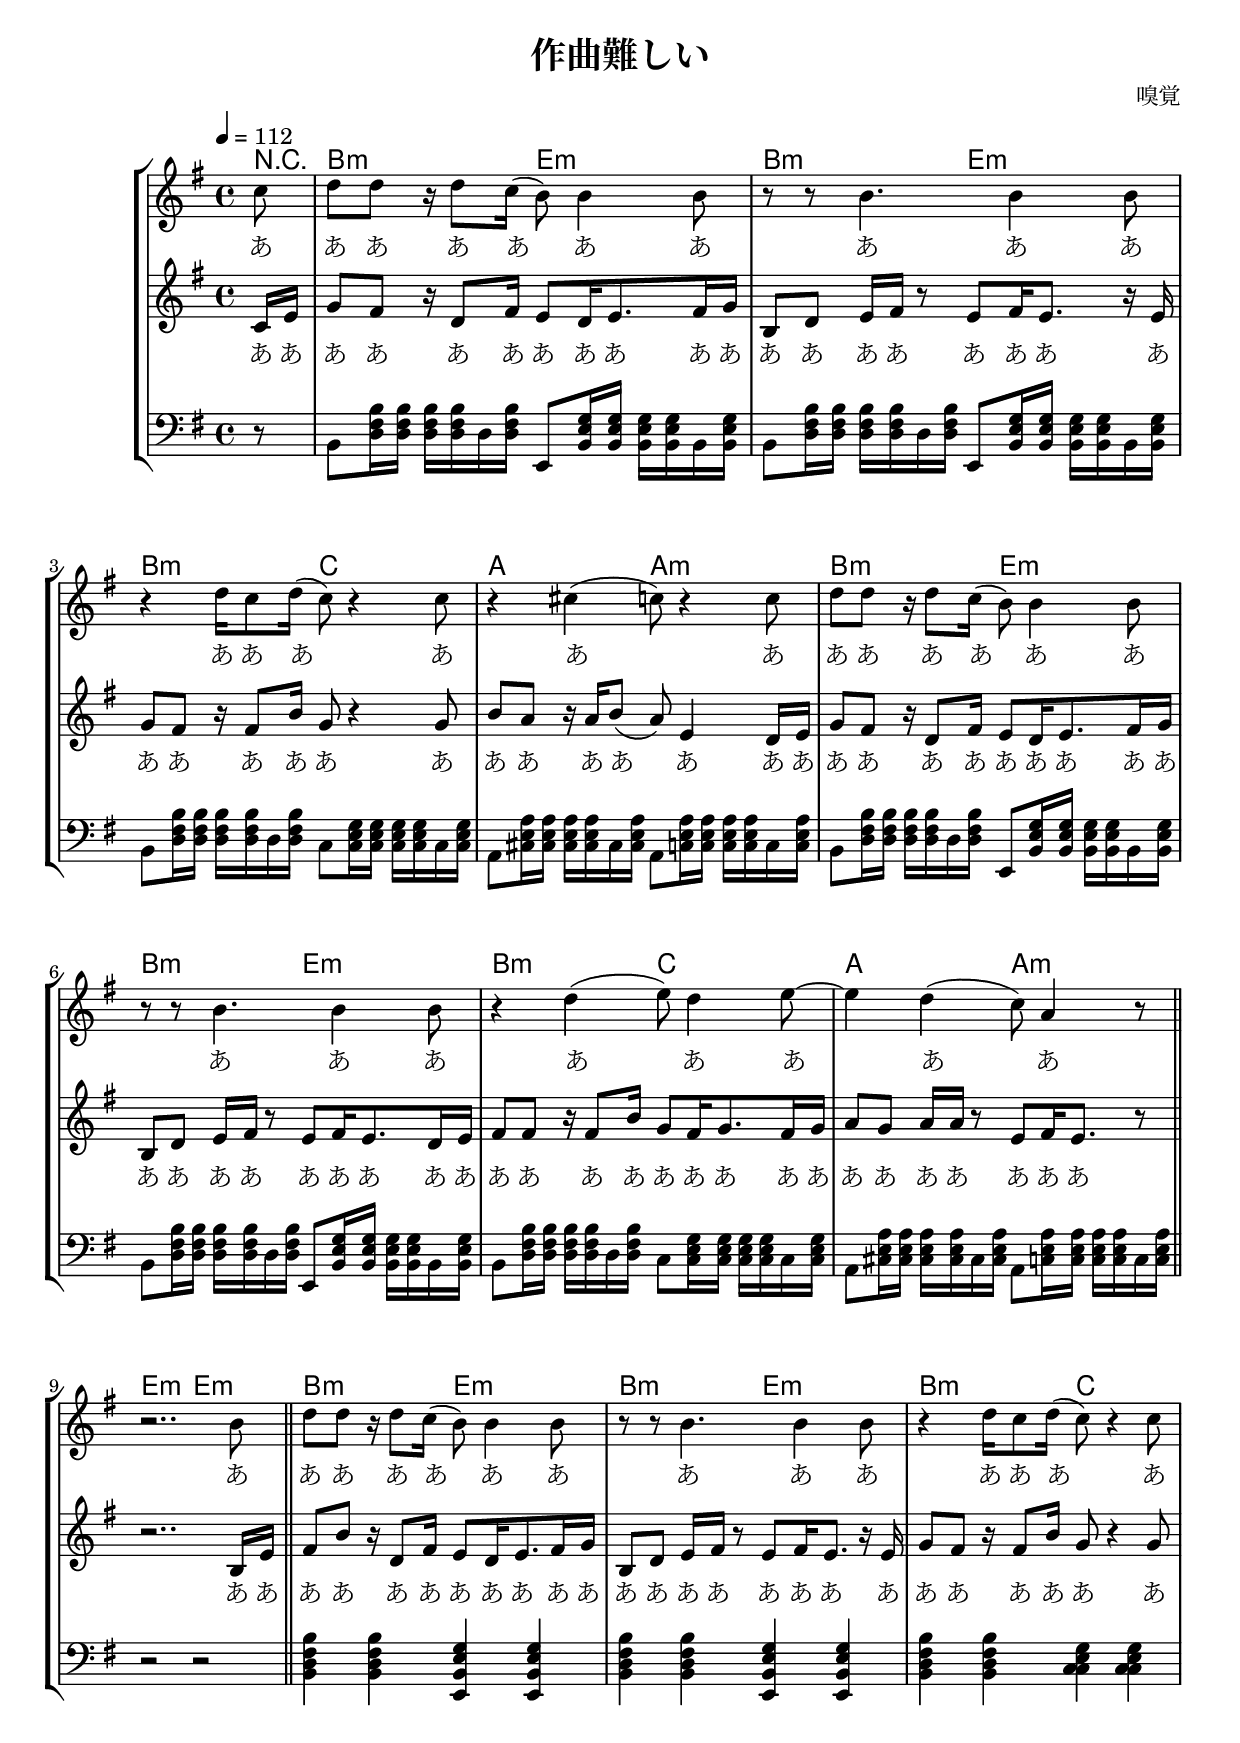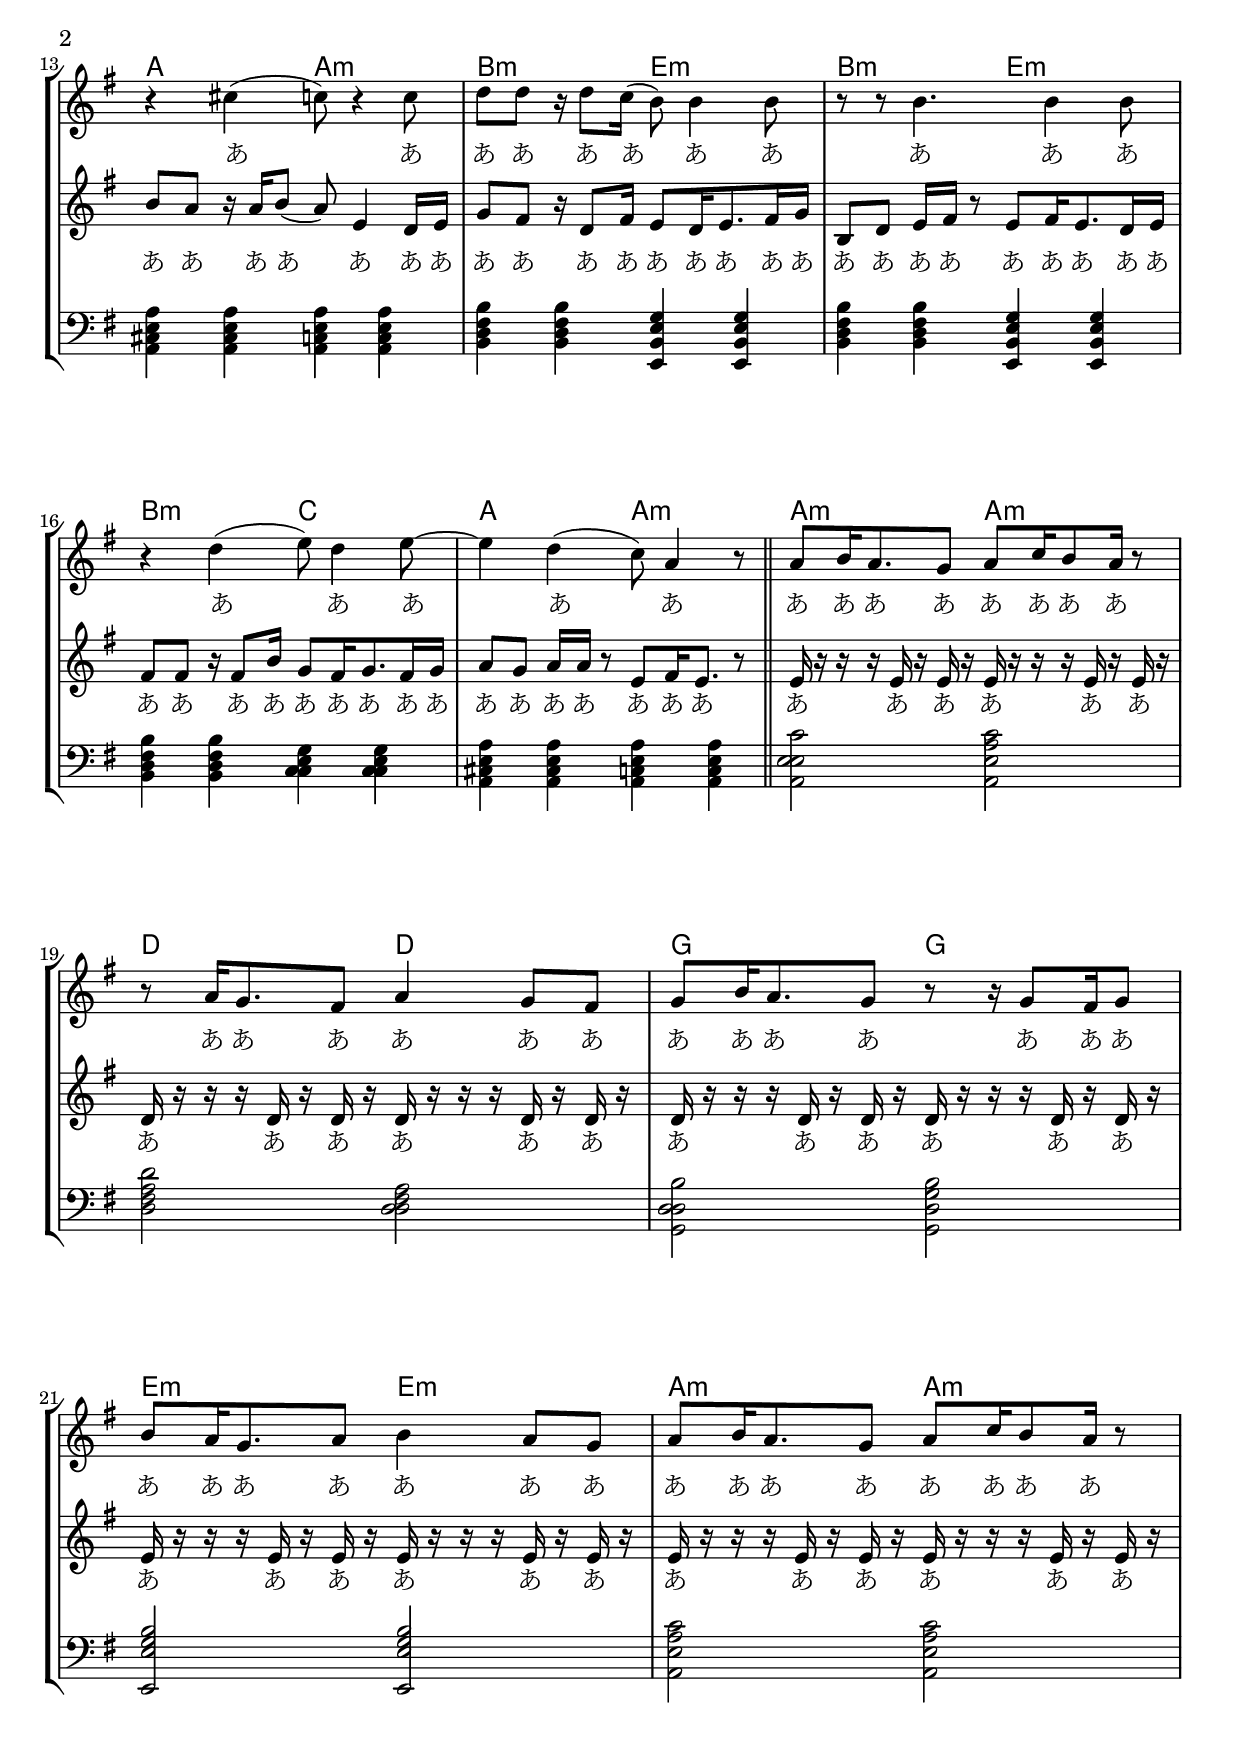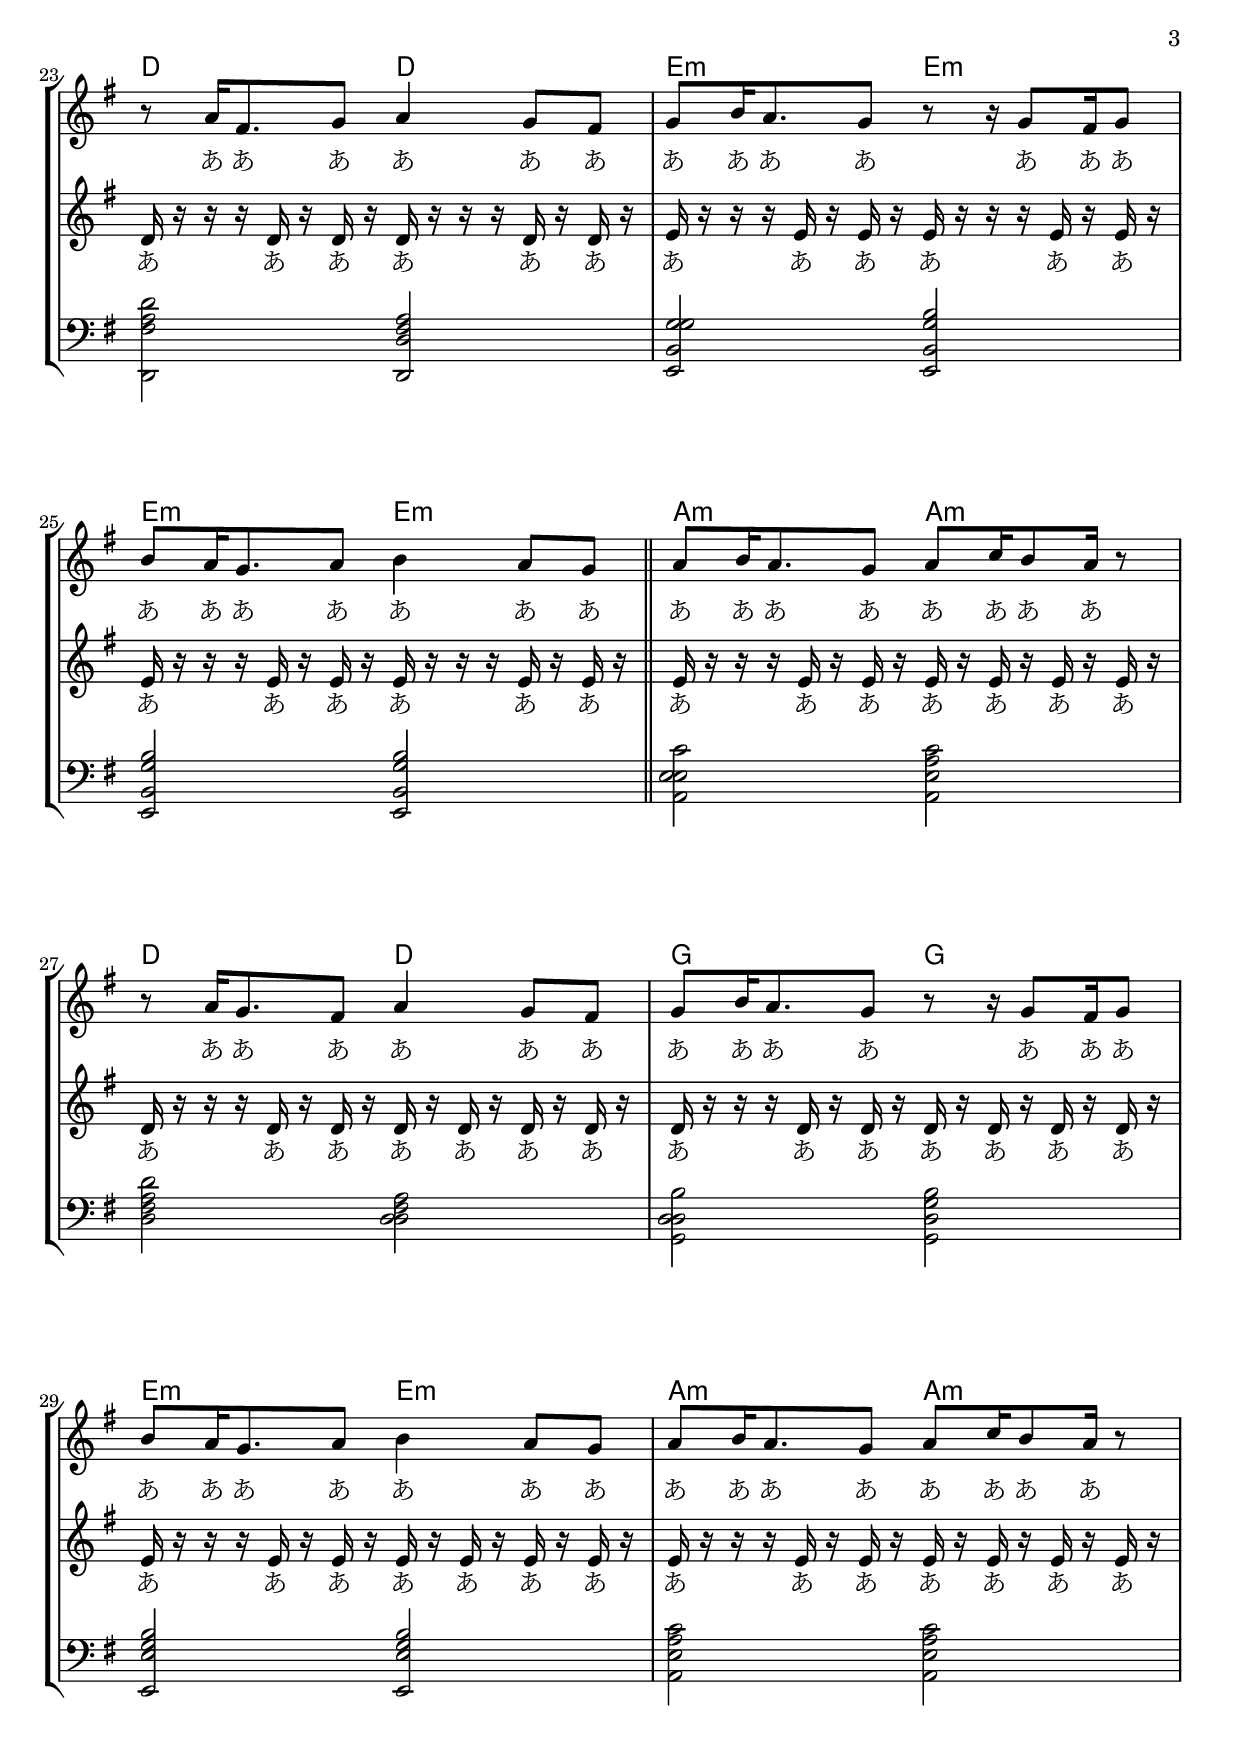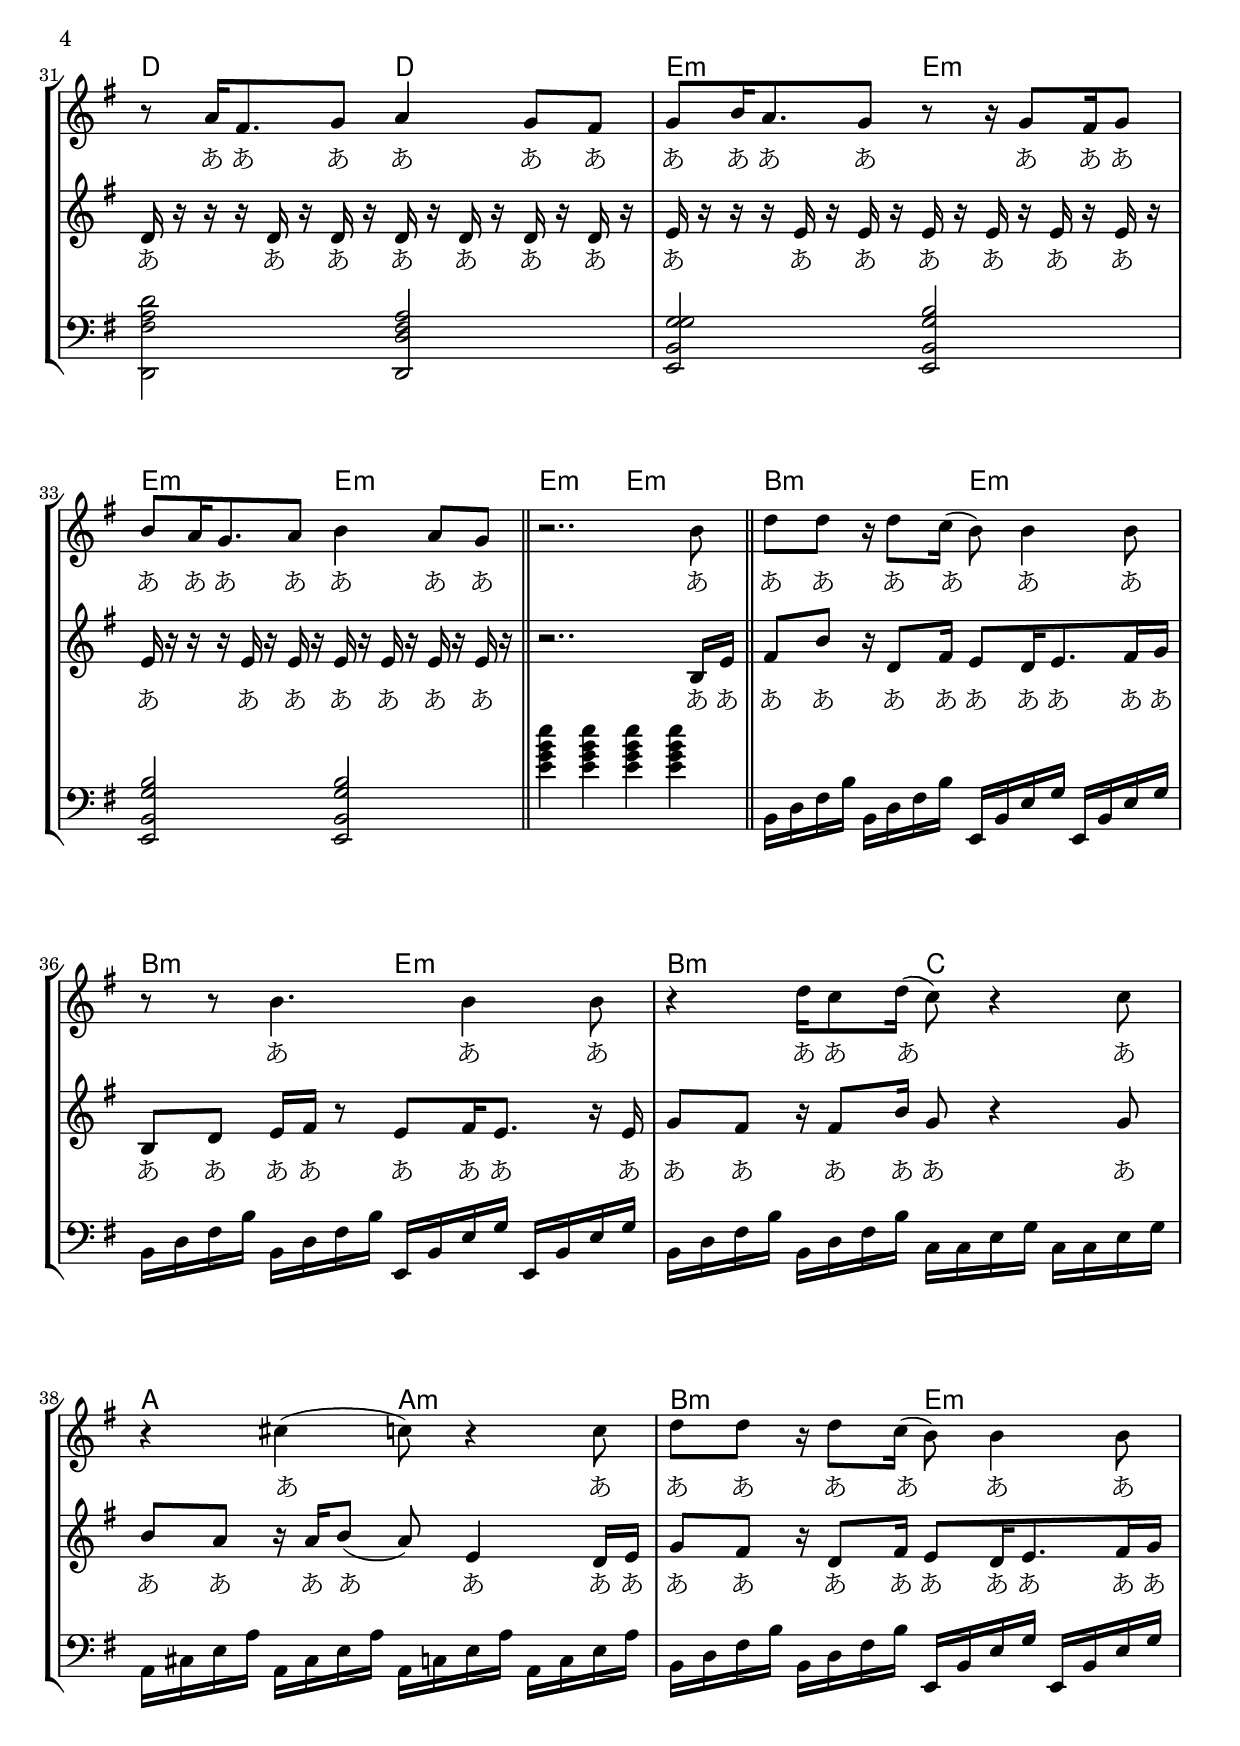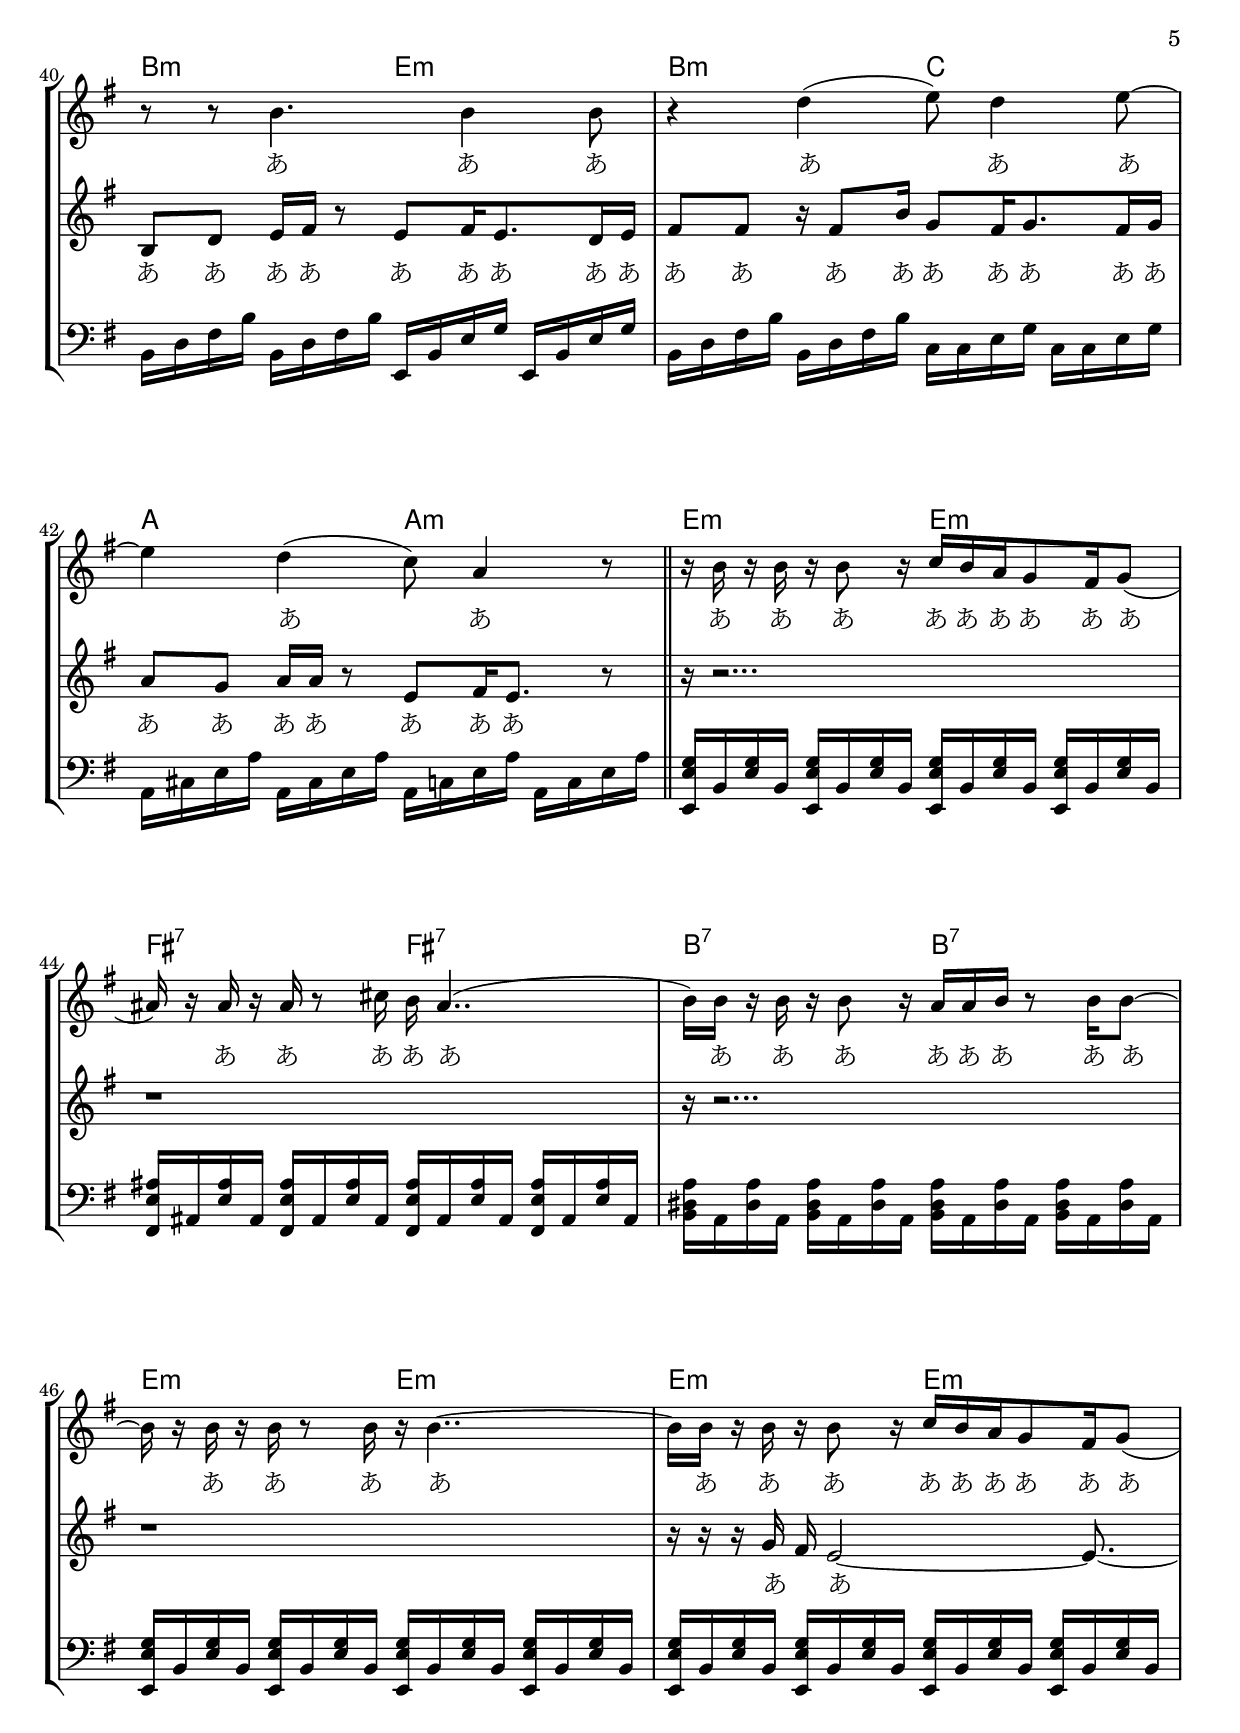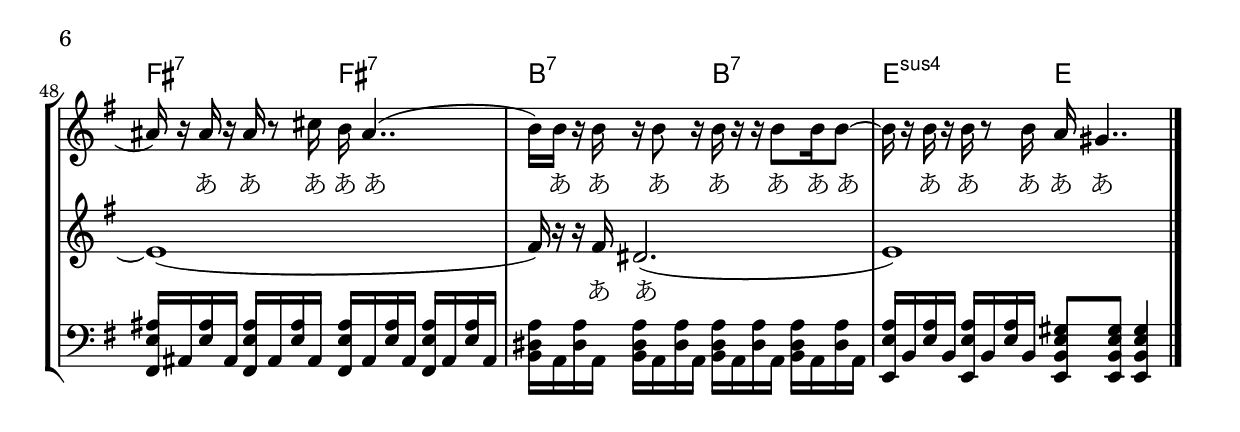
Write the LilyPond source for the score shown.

\version "2.12.1"

\header {
	title = \markup {作曲難しい}
	composer = \markup \center-column {嗅覚}
}

harmony = \chordmode {
		r8b2:m e:m b:m e:m b:m c a a:m b:m e:m b:m e:m b:m c a a:m 

	e:m e:m 

	b:m e:m b:m e:m b:m c a a:m b:m e:m b:m e:m b:m c a a:m 

	a:m a:m d d g g e:m e:m a:m a:m d d e:m e:m e:m e:m 

	a:m a:m d d g g e:m e:m a:m a:m d d e:m e:m e:m e:m 

	e:m e:m 

	b:m e:m b:m e:m b:m c a a:m b:m e:m b:m e:m b:m c a a:m 

	e:m e:m fis:7 fis:7 b:7 b:7 e:m e:m e:m e:m fis:7 fis:7 b:7 b:7 e:sus4 e 
}

melody = {
	\set Staff.midiInstrument = #"Acoustic Guitar (nylon)"
	\partial 8*1
		\key g \major
	\tempo 4 = 112
c''8 
	d''8  d''8  r16  d''8  c''16  (b'8)  b'4  b'8 
	r8  r8  b'4.  b'4  b'8 
	r4  d''16  c''8  d''16  (c''8)  r4  c''8 
	r4  cis''4  (c''8)  r4  c''8 
	d''8  d''8  r16  d''8  c''16  (b'8)  b'4  b'8 
	r8  r8  b'4.  b'4  b'8 
	r4  d''4  (e''8)  d''4  e''8~ 
	e''4  d''4  (c''8)  a'4  	r8 	r2.. 
	\set Staff.midiInstrument = #"Acoustic Guitar (nylon)"
	b'8 
	d''8  d''8  r16  d''8  c''16  (b'8)  b'4  b'8 
	r8  r8  b'4.  b'4  b'8 
	r4  d''16  c''8  d''16  (c''8)  r4  c''8 
	r4  cis''4  (c''8)  r4  c''8 
	d''8  d''8  r16  d''8  c''16  (b'8)  b'4  b'8 
	r8  r8  b'4.  b'4  b'8 
	r4  d''4  (e''8)  d''4  e''8~ 
	e''4  d''4  (c''8)  a'4  	r8 	\set Staff.midiInstrument = #"Electric Grand"
	a'8  b'16  a'8.  g'8  a'8  c''16  b'8  a'16  r8 
	r8  a'16  g'8.  fis'8  a'4  g'8  fis'8 
	g'8  b'16  a'8.  g'8  r8  r16  g'8  fis'16  g'8 
	b'8  a'16  g'8.  a'8  b'4  a'8  g'8 
	a'8  b'16  a'8.  g'8  a'8  c''16  b'8  a'16  r8 
	r8  a'16  fis'8.  g'8  a'4  g'8  fis'8 
	g'8  b'16  a'8.  g'8  r8  r16  g'8  fis'16  g'8 
	b'8  a'16  g'8.  a'8  b'4  a'8  g'8
	\set Staff.midiInstrument = #"Electric Grand"
	a'8  b'16  a'8.  g'8  a'8  c''16  b'8  a'16  r8 
	r8  a'16  g'8.  fis'8  a'4  g'8  fis'8 
	g'8  b'16  a'8.  g'8  r8  r16  g'8  fis'16  g'8 
	b'8  a'16  g'8.  a'8  b'4  a'8  g'8 
	a'8  b'16  a'8.  g'8  a'8  c''16  b'8  a'16  r8 
	r8  a'16  fis'8.  g'8  a'4  g'8  fis'8 
	g'8  b'16  a'8.  g'8  r8  r16  g'8  fis'16  g'8 
	b'8  a'16  g'8.  a'8  b'4  a'8  g'8
	r2.. 
	\set Staff.midiInstrument = #"Acoustic Guitar (nylon)"
	b'8 
	d''8  d''8  r16  d''8  c''16  (b'8)  b'4  b'8 
	r8  r8  b'4.  b'4  b'8 
	r4  d''16  c''8  d''16  (c''8)  r4  c''8 
	r4  cis''4  (c''8)  r4  c''8 
	d''8  d''8  r16  d''8  c''16  (b'8)  b'4  b'8 
	r8  r8  b'4.  b'4  b'8 
	r4  d''4  (e''8)  d''4  e''8~ 
	e''4  d''4  (c''8)  a'4  	r8 	\set Staff.midiInstrument = #"Acoustic Guitar (nylon)"
	r16 b'16  r16  b'16  r16  b'8  r16  c''16  b'16  a'16  g'8  fis'16  g'8 
	(ais'16)  r16  ais'16  r16  ais'16  r8  cis''16  b'16  ais'4.. 
	(b'16)  b'16  r16  b'16  r16  b'8  r16  a'16  a'16  b'16  r8  b'16  b'8~ 
	b'16  r16  b'16  r16  b'16  r8  b'16  r16  b'4..~ 
	b'16  b'16  r16  b'16  r16  b'8  r16  c''16  b'16  a'16  g'8  fis'16  g'8 
	(ais'16)  r16  ais'16  r16  ais'16  r8  cis''16  b'16  ais'4.. 
	(b'16)  b'16  r16  b'16  r16  b'8  r16  b'16  r16  r16  b'8  b'16  b'8~ 
	b'16  r16  b'16  r16  b'16  r8  b'16  a'16  gis'4..
	\bar "|."
}

words = \lyricmode {
	あ  あ  あ  あ  あ  あ  あ  あ  あ  あ  あ  あ  あ  あ  あ  あ  あ  あ  あ  あ  あ  あ  あ  あ  あ  あ  あ  あ  あ  あ  
	
	あ  あ  あ  あ  あ  あ  あ  あ  あ  あ  あ  あ  あ  あ  あ  あ  あ  あ  あ  あ  あ  あ  あ  あ  あ  あ  あ  あ  あ  あ  
	あ  あ  あ  あ  あ  あ  あ  あ  あ  あ  あ  あ  あ  あ  あ  あ  あ  あ  あ  あ  あ  あ  あ  あ  あ  あ  あ  あ  あ  あ  あ  あ  あ  あ  あ  あ  あ  あ  あ  あ  あ  あ  あ  あ  あ  あ  あ  あ  あ  あ  あ  あ  あ  あ  あ  あ  
	あ  あ  あ  あ  あ  あ  あ  あ  あ  あ  あ  あ  あ  あ  あ  あ  あ  あ  あ  あ  あ  あ  あ  あ  あ  あ  あ  あ  あ  あ  あ  あ  あ  あ  あ  あ  あ  あ  あ  あ  あ  あ  あ  あ  あ  あ  あ  あ  あ  あ  あ  あ  あ  あ  あ  あ  
	
	あ  あ  あ  あ  あ  あ  あ  あ  あ  あ  あ  あ  あ  あ  あ  あ  あ  あ  あ  あ  あ  あ  あ  あ  あ  あ  あ  あ  あ  あ  
	あ  あ  あ  あ  あ  あ  あ  あ  あ  あ  あ  あ  あ  あ  あ  あ  あ  あ  あ  あ  あ  あ  あ  あ  あ  あ  あ  あ  あ  あ  あ  あ  あ  あ  あ  あ  あ  あ  あ  あ  あ  あ  あ  あ  あ  あ  あ  あ  あ  あ  あ  あ  
}

secondmelody = {
	\set Staff.midiInstrument = #"Acoustic Guitar (nylon)"
	\partial 8*1
		\key g \major
	\tempo 4 = 112
c'16  e'16 
	g'8  fis'8  r16  d'8  fis'16  e'8  d'16  e'8.  fis'16  g'16 
	b8  d'8  e'16  fis'16  r8  e'8  fis'16  e'8.  r16  e'16 
	g'8  fis'8  r16  fis'8  b'16  g'8  r4  g'8 
	b'8  a'8  r16  a'16  b'8  (a'8)  e'4  d'16  e'16 
	g'8  fis'8  r16  d'8  fis'16  e'8  d'16  e'8.  fis'16  g'16 
	b8  d'8  e'16  fis'16  r8  e'8  fis'16  e'8.  d'16  e'16 
	fis'8  fis'8  r16  fis'8  b'16  g'8  fis'16  g'8.  fis'16  g'16 
	a'8  g'8  a'16  a'16  r8  e'8  fis'16  e'8.  	r8 	r2.. 
	\set Staff.midiInstrument = #"Acoustic Guitar (nylon)"
	b16  e'16 
	fis'8  b'8  r16  d'8  fis'16  e'8  d'16  e'8.  fis'16  g'16 
	b8  d'8  e'16  fis'16  r8  e'8  fis'16  e'8.  r16  e'16 
	g'8  fis'8  r16  fis'8  b'16  g'8  r4  g'8 
	b'8  a'8  r16  a'16  b'8  (a'8)  e'4  d'16  e'16 
	g'8  fis'8  r16  d'8  fis'16  e'8  d'16  e'8.  fis'16  g'16 
	b8  d'8  e'16  fis'16  r8  e'8  fis'16  e'8.  d'16  e'16 
	fis'8  fis'8  r16  fis'8  b'16  g'8  fis'16  g'8.  fis'16  g'16 
	a'8  g'8  a'16  a'16  r8  e'8  fis'16  e'8.  	r8 	\set Staff.midiInstrument = #"Vibraphone"
	e'16  r16  r16  r16  e'16  r16  e'16  r16  e'16  r16  r16  r16  e'16  r16  e'16  r16 
	d'16  r16  r16  r16  d'16  r16  d'16  r16  d'16  r16  r16  r16  d'16  r16  d'16  r16 
	d'16  r16  r16  r16  d'16  r16  d'16  r16  d'16  r16  r16  r16  d'16  r16  d'16  r16 
	e'16  r16  r16  r16  e'16  r16  e'16  r16  e'16  r16  r16  r16  e'16  r16  e'16  r16 
	e'16  r16  r16  r16  e'16  r16  e'16  r16  e'16  r16  r16  r16  e'16  r16  e'16  r16 
	d'16  r16  r16  r16  d'16  r16  d'16  r16  d'16  r16  r16  r16  d'16  r16  d'16  r16 
	e'16  r16  r16  r16  e'16  r16  e'16  r16  e'16  r16  r16  r16  e'16  r16  e'16  r16 
	e'16  r16  r16  r16  e'16  r16  e'16  r16  e'16  r16  r16  r16  e'16  r16  e'16  r16
	\set Staff.midiInstrument = #"Vibraphone"
	e'16  r16  r16  r16  e'16  r16  e'16  r16  e'16  r16  e'16  r16  e'16  r16  e'16  r16 
	d'16  r16  r16  r16  d'16  r16  d'16  r16  d'16  r16  d'16  r16  d'16  r16  d'16  r16 
	d'16  r16  r16  r16  d'16  r16  d'16  r16  d'16  r16  d'16  r16  d'16  r16  d'16  r16 
	e'16  r16  r16  r16  e'16  r16  e'16  r16  e'16  r16  e'16  r16  e'16  r16  e'16  r16 
	e'16  r16  r16  r16  e'16  r16  e'16  r16  e'16  r16  e'16  r16  e'16  r16  e'16  r16 
	d'16  r16  r16  r16  d'16  r16  d'16  r16  d'16  r16  d'16  r16  d'16  r16  d'16  r16 
	e'16  r16  r16  r16  e'16  r16  e'16  r16  e'16  r16  e'16  r16  e'16  r16  e'16  r16 
	e'16  r16  r16  r16  e'16  r16  e'16  r16  e'16  r16  e'16  r16  e'16  r16  e'16  r16
	r2.. 
	\set Staff.midiInstrument = #"Acoustic Guitar (nylon)"
	b16  e'16 
	fis'8  b'8  r16  d'8  fis'16  e'8  d'16  e'8.  fis'16  g'16 
	b8  d'8  e'16  fis'16  r8  e'8  fis'16  e'8.  r16  e'16 
	g'8  fis'8  r16  fis'8  b'16  g'8  r4  g'8 
	b'8  a'8  r16  a'16  b'8  (a'8)  e'4  d'16  e'16 
	g'8  fis'8  r16  d'8  fis'16  e'8  d'16  e'8.  fis'16  g'16 
	b8  d'8  e'16  fis'16  r8  e'8  fis'16  e'8.  d'16  e'16 
	fis'8  fis'8  r16  fis'8  b'16  g'8  fis'16  g'8.  fis'16  g'16 
	a'8  g'8  a'16  a'16  r8  e'8  fis'16  e'8.  	r8 	\set Staff.midiInstrument = #"Tremolo Strings"
	r16 r2...~ 
	r1 
	 r16  r2... 
	r1~ 
	r16  r16  r16  g'16  fis'16  e'2~e'8.~ 
	e'1 
	 (fis'16)  r16  r16  fis'16  dis'2. 
	(e'1)
	\bar "|."
}

secondwords = \lyricmode {
	あ  あ  あ  あ  あ  あ  あ  あ  あ  あ  あ  あ  あ  あ  あ  あ  あ  あ  あ  あ  あ  あ  あ  あ  あ  あ  あ  あ  あ  あ  あ  あ  あ  あ  あ  あ  あ  あ  あ  あ  あ  あ  あ  あ  あ  あ  あ  あ  あ  あ  あ  あ  あ  あ  あ  あ  あ  あ  あ  あ  あ  あ  あ  あ  あ  あ  
	
	あ  あ  あ  あ  あ  あ  あ  あ  あ  あ  あ  あ  あ  あ  あ  あ  あ  あ  あ  あ  あ  あ  あ  あ  あ  あ  あ  あ  あ  あ  あ  あ  あ  あ  あ  あ  あ  あ  あ  あ  あ  あ  あ  あ  あ  あ  あ  あ  あ  あ  あ  あ  あ  あ  あ  あ  あ  あ  あ  あ  あ  あ  あ  あ  あ  あ  
	あ  あ  あ  あ  あ  あ  あ  あ  あ  あ  あ  あ  あ  あ  あ  あ  あ  あ  あ  あ  あ  あ  あ  あ  あ  あ  あ  あ  あ  あ  あ  あ  あ  あ  あ  あ  あ  あ  あ  あ  あ  あ  あ  あ  あ  あ  あ  あ  
	あ  あ  あ  あ  あ  あ  あ  あ  あ  あ  あ  あ  あ  あ  あ  あ  あ  あ  あ  あ  あ  あ  あ  あ  あ  あ  あ  あ  あ  あ  あ  あ  あ  あ  あ  あ  あ  あ  あ  あ  あ  あ  あ  あ  あ  あ  あ  あ  あ  あ  あ  あ  あ  あ  あ  あ  
	
	あ  あ  あ  あ  あ  あ  あ  あ  あ  あ  あ  あ  あ  あ  あ  あ  あ  あ  あ  あ  あ  あ  あ  あ  あ  あ  あ  あ  あ  あ  あ  あ  あ  あ  あ  あ  あ  あ  あ  あ  あ  あ  あ  あ  あ  あ  あ  あ  あ  あ  あ  あ  あ  あ  あ  あ  あ  あ  あ  あ  あ  あ  あ  あ  あ  あ  
	あ  あ  あ  あ  あ  
}

tempochange = {
	\tempo 4 = 112
	r1 | r1 | r1 | r1 | r1 | r1 | r1 | r1 \bar "||"
	\tempo 4 = 112
	r1 \bar "||"
	\tempo 4 = 112
	r1 | r1 | r1 | r1 | r1 | r1 | r1 | r1 \bar "||"
	\tempo 4 = 112
	r1 | r1 | r1 | r1 | r1 | r1 | r1 | r1 \bar "||"
	\tempo 4 = 112
	r1 | r1 | r1 | r1 | r1 | r1 | r1 | r1 \bar "||"
	\tempo 4 = 112
	r1 \bar "||"
	\tempo 4 = 112
	r1 | r1 | r1 | r1 | r1 | r1 | r1 | r1 \bar "||"
	\tempo 4 = 112
	r1 | r1 | r1 | r1 | r1 | r1 | r1 | r1 \bar "|."
}

mainacc = {
	\clef bass
	\set Staff.midiInstrument = #"Electric Grand"
	\key g \major
	\tempo 4 = 112
	\partial 8*1
	r8	b,8 <d fis b>16 <d fis b>16   <d fis b>16 <d fis b>16   d16 <d fis b>16
	e,8 <b, e g>16 <b, e g>16   <b, e g>16 <b, e g>16   b,16 <b, e g>16
	b,8 <d fis b>16 <d fis b>16   <d fis b>16 <d fis b>16   d16 <d fis b>16
	e,8 <b, e g>16 <b, e g>16   <b, e g>16 <b, e g>16   b,16 <b, e g>16
	b,8 <d fis b>16 <d fis b>16   <d fis b>16 <d fis b>16   d16 <d fis b>16
	c8 <c e g>16 <c e g>16   <c e g>16 <c e g>16   c16 <c e g>16
	a,8 <cis e a>16 <cis e a>16   <cis e a>16 <cis e a>16   cis16 <cis e a>16
	a,8 <c e a>16 <c e a>16   <c e a>16 <c e a>16   c16 <c e a>16
	b,8 <d fis b>16 <d fis b>16   <d fis b>16 <d fis b>16   d16 <d fis b>16
	e,8 <b, e g>16 <b, e g>16   <b, e g>16 <b, e g>16   b,16 <b, e g>16
	b,8 <d fis b>16 <d fis b>16   <d fis b>16 <d fis b>16   d16 <d fis b>16
	e,8 <b, e g>16 <b, e g>16   <b, e g>16 <b, e g>16   b,16 <b, e g>16
	b,8 <d fis b>16 <d fis b>16   <d fis b>16 <d fis b>16   d16 <d fis b>16
	c8 <c e g>16 <c e g>16   <c e g>16 <c e g>16   c16 <c e g>16
	a,8 <cis e a>16 <cis e a>16   <cis e a>16 <cis e a>16   cis16 <cis e a>16
	a,8 <c e a>16 <c e a>16   <c e a>16 <c e a>16   c16 <c e a>16
	\bar "||"

	\set Staff.midiInstrument = #"Acoustic grand"
	r2
	r2
	\bar "||"

	\set Staff.midiInstrument = #"Electric Grand"
	<b, d fis b>4 <b, d fis b>4
	<e, b, e g>4 <e, b, e g>4
	<b, d fis b>4 <b, d fis b>4
	<e, b, e g>4 <e, b, e g>4
	<b, d fis b>4 <b, d fis b>4
	<c c e g>4 <c c e g>4
	<a, cis e a>4 <a, cis e a>4
	<a, c e a>4 <a, c e a>4
	<b, d fis b>4 <b, d fis b>4
	<e, b, e g>4 <e, b, e g>4
	<b, d fis b>4 <b, d fis b>4
	<e, b, e g>4 <e, b, e g>4
	<b, d fis b>4 <b, d fis b>4
	<c c e g>4 <c c e g>4
	<a, cis e a>4 <a, cis e a>4
	<a, c e a>4 <a, c e a>4
	\bar "||"

	\set Staff.midiInstrument = #"String Ensemble 2"
	<a, e e c'>2
	<a, e a c'>2
	<d fis a d'>2
	<d d fis a>2
	<g, d d b>2
	<g, d g b>2
	<e, e g b>2
	<e, e g b>2
	<a, e a c'>2
	<a, e a c'>2
	<d, fis a d'>2
	<d, d fis a>2
	<e, b, g g>2
	<e, b, g b>2
	<e, b, g b>2
	<e, b, g b>2
	\bar "||"

	\set Staff.midiInstrument = #"String Ensemble 1"
	<a, e e c'>2
	<a, e a c'>2
	<d fis a d'>2
	<d d fis a>2
	<g, d d b>2
	<g, d g b>2
	<e, e g b>2
	<e, e g b>2
	<a, e a c'>2
	<a, e a c'>2
	<d, fis a d'>2
	<d, d fis a>2
	<e, b, g g>2
	<e, b, g b>2
	<e, b, g b>2
	<e, b, g b>2
	\bar "||"

	\set Staff.midiInstrument = #"Electric Grand"
	<e' g' b' e''>4 <e' g' b' e''>4
	<e' g' b' e''>4 <e' g' b' e''>4
	\bar "||"

	\set Staff.midiInstrument = #"Electric Grand"
	b,16 d fis b b, d fis b
	e,16 b, e g e, b, e g
	b,16 d fis b b, d fis b
	e,16 b, e g e, b, e g
	b,16 d fis b b, d fis b
	c16 c e g c c e g
	a,16 cis e a a, cis e a
	a,16 c e a a, c e a
	b,16 d fis b b, d fis b
	e,16 b, e g e, b, e g
	b,16 d fis b b, d fis b
	e,16 b, e g e, b, e g
	b,16 d fis b b, d fis b
	c16 c e g c c e g
	a,16 cis e a a, cis e a
	a,16 c e a a, c e a
	\bar "||"

	\set Staff.midiInstrument = #"Electric Grand"
	<e, e g>16 b,16 <e g>16 b,16   <e, e g>16 b,16 <e g>16 b,16
	<e, e g>16 b,16 <e g>16 b,16   <e, e g>16 b,16 <e g>16 b,16
	<fis, e ais>16 ais,16 <e ais>16 ais,16   <fis, e ais>16 ais,16 <e ais>16 ais,16
	<fis, e ais>16 ais,16 <e ais>16 ais,16   <fis, e ais>16 ais,16 <e ais>16 ais,16
	<b, dis a>16 a,16 <dis a>16 a,16   <b, dis a>16 a,16 <dis a>16 a,16
	<b, dis a>16 a,16 <dis a>16 a,16   <b, dis a>16 a,16 <dis a>16 a,16
	<e, e g>16 b,16 <e g>16 b,16   <e, e g>16 b,16 <e g>16 b,16
	<e, e g>16 b,16 <e g>16 b,16   <e, e g>16 b,16 <e g>16 b,16
	<e, e g>16 b,16 <e g>16 b,16   <e, e g>16 b,16 <e g>16 b,16
	<e, e g>16 b,16 <e g>16 b,16   <e, e g>16 b,16 <e g>16 b,16
	<fis, e ais>16 ais,16 <e ais>16 ais,16   <fis, e ais>16 ais,16 <e ais>16 ais,16
	<fis, e ais>16 ais,16 <e ais>16 ais,16   <fis, e ais>16 ais,16 <e ais>16 ais,16
	<b, dis a>16 a,16 <dis a>16 a,16   <b, dis a>16 a,16 <dis a>16 a,16
	<b, dis a>16 a,16 <dis a>16 a,16   <b, dis a>16 a,16 <dis a>16 a,16
	<e, e a>16 b,16 <e a>16 b,16   <e, e a>16 b,16 <e a>16 b,16
	<e, b, e gis>8 <e, b, e gis>8 <e, b, e gis>4
	\bar "|."
}

subacc = {
	\clef bass
	\set Staff.midiInstrument = #"Acoustic Bass"
	\key g \major
	\tempo 4 = 112
	\partial 8*1
	r8	b,16 d fis b b, d fis b
	e,16 b, e g e, b, e g
	b,16 d fis b b, d fis b
	e,16 b, e g e, b, e g
	b,16 d fis b b, d fis b
	c16 c e g c c e g
	a,16 cis e a a, cis e a
	a,16 c e a a, c e a
	b,16 d fis b b, d fis b
	e,16 b, e g e, b, e g
	b,16 d fis b b, d fis b
	e,16 b, e g e, b, e g
	b,16 d fis b b, d fis b
	c16 c e g c c e g
	a,16 cis e a a, cis e a
	a,16 c e a a, c e a
	\bar "||"

	\set Staff.midiInstrument = #"Electric Grand"
	e'8 b'8 b'8 g''8
	e'8 g'8 b'8 g''8
	\bar "||"

	\set Staff.midiInstrument = #"Acoustic Bass"
	b,16 d fis b b, d fis b
	e,16 b, e g e, b, e g
	b,16 d fis b b, d fis b
	e,16 b, e g e, b, e g
	b,16 d fis b b, d fis b
	c16 c e g c c e g
	a,16 cis e a a, cis e a
	a,16 c e a a, c e a
	b,16 d fis b b, d fis b
	e,16 b, e g e, b, e g
	b,16 d fis b b, d fis b
	e,16 b, e g e, b, e g
	b,16 d fis b b, d fis b
	c16 c e g c c e g
	a,16 cis e a a, cis e a
	a,16 c e a a, c e a
	\bar "||"

	\set Staff.midiInstrument = #"Trombone"
	a,4.a,8
	a,4.a,8
	d4.d8
	d4.d8
	g,4.g,8
	g,4.g,8
	e,4.e,8
	e,4.e,8
	a,4.a,8
	a,4.a,8
	d,4.d,8
	d,4.d,8
	e,4.e,8
	e,4.e,8
	e,4.e,8
	e,4.e,8
	\bar "||"

	\set Staff.midiInstrument = #"Brass Section"
	a,4.a,8
	a,4.a,8
	d4.d8
	d4.d8
	g,4.g,8
	g,4.g,8
	e,4.e,8
	e,4.e,8
	a,4.a,8
	a,4.a,8
	d,4.d,8
	d,4.d,8
	e,4.e,8
	e,4.e,8
	e,4.e,8
	e,4.e,8
	\bar "||"

	\set Staff.midiInstrument = #"Acoustic grand"
	r2
	r2
	\bar "||"

	\set Staff.midiInstrument = #"Acoustic Bass"
	r8 b,8 <d fis b>4
	e,64~ <e,~ b,~> <e,~ b,~ e~> <e, b, e g>~ <e, b, e g>4..
	r8 b,8 <d fis b>4
	e,64~ <e,~ b,~> <e,~ b,~ e~> <e, b, e g>~ <e, b, e g>4..
	r8 b,8 <d fis b>4
	c64~ <c~ c~> <c~ c~ e~> <c c e g>~ <c c e g>4..
	r8 a,8 <cis e a>4
	a,64~ <a,~ c~> <a,~ c~ e~> <a, c e a>~ <a, c e a>4..
	r8 b,8 <d fis b>4
	e,64~ <e,~ b,~> <e,~ b,~ e~> <e, b, e g>~ <e, b, e g>4..
	r8 b,8 <d fis b>4
	e,64~ <e,~ b,~> <e,~ b,~ e~> <e, b, e g>~ <e, b, e g>4..
	r8 b,8 <d fis b>4
	c64~ <c~ c~> <c~ c~ e~> <c c e g>~ <c c e g>4..
	r8 a,8 <cis e a>4
	a,64~ <a,~ c~> <a,~ c~ e~> <a, c e a>~ <a, c e a>4..
	\bar "||"

	\set Staff.midiInstrument = #"Acoustic Bass"
	e,16 g <b, e> g e, g <b, e> g
	e,16 g <b, e> g e, g <b, e> g
	fis,16 ais <ais, e> ais fis, ais <ais, e> ais
	fis,16 ais <ais, e> ais fis, ais <ais, e> ais
	b,16 a <a, dis> a b, a <a, dis> a
	b,16 a <a, dis> a b, a <a, dis> a
	e,16 g <b, e> g e, g <b, e> g
	e,16 g <b, e> g e, g <b, e> g
	e,16 g <b, e> g e, g <b, e> g
	e,16 g <b, e> g e, g <b, e> g
	fis,16 ais <ais, e> ais fis, ais <ais, e> ais
	fis,16 ais <ais, e> ais fis, ais <ais, e> ais
	b,16 a <a, dis> a b, a <a, dis> a
	b,16 a <a, dis> a b, a <a, dis> a
	e,16 a <b, e> a e, a <b, e> a
	e,16 gis <b, e> gis <e, b, e gis>4
	\bar "|."
}

percA = {
	\drummode {
	\partial 8*1
	r8	hh8 hh8 hh8 hh8 hh8 hh8 hh8 hh8  |hh8 hh8 hh8 hh8 hh4 hh8 hh8  |hh8 hh8 hh8 hh8 hh8 hh8 hh8 hh8  |hh8 hh8 hh8 hh2 r8  |hh8 hh8 hh8 hh8 hh8 hh8 hh8 hh8  |hh8 hh8 hh8 hh8 hh4 hh8 hh8  |hh8 hh8 hh8 hh8 hh8 hh8 hh8 hh8  |r8 hh2. r8  \bar "||"
	r2 hho2  \bar "||"
	hh8 hh8 hh8 hh8 hh8 hh8 hh8 hh8  |hh8 hh8 hh8 hh8 hh4 hh8 hh8  |hh8 hh8 hh8 hh8 hh8 hh8 hh8 hh8  |hh8 hh8 hh8 hh2 r8  |hh8 hh8 hh8 hh8 hh8 hh8 hh8 hh8  |hh8 hh8 hh8 hh8 hh4 hh8 hh8  |hh8 hh8 hh8 hh8 hh8 hh8 hh8 hh8  |r8 hh2. r8  \bar "||"
	r1 |r1 |r1 |r1 |r1 |r1 |r1 |r1 \bar "||"
	r8 hho8 hho8 hho8 hho8 hho8 hho8 hho8  |hho8 hho8 hho8 hho8 hho8 hho8 hho8 hho8  |r8 hho8 hho8 hho8 hho8 hho8 hho8 hho8  |hho8 hho8 hho8 hho8 hho2  |r8 hho8 hho8 hho8 hho8 hho8 hho8 hho8  |hho8 hho8 hho8 hho8 hho8 hho8 hho8 hho8  |r8 hho8 hho8 hho8 hho8 hho8 hho8 hho8  |hho8 hho8 hho2.  \bar "||"
	cymr8 cymr16 cymr16 cymr8 cymr16 cymr16 cymr8 cymr16 cymr16 cymr8 cymr8  \bar "||"
	r8 cymr16 cymr16 cymr8 cymr16 cymr16 cymr8 cymr16 cymr16 cymr8 cymr8  |cymr8 cymr16 cymr16 cymr8 cymr16 cymr16 cymr8 cymr16 cymr16 cymr8 cymr8  |cymr8 cymr16 cymr16 cymr8 cymr16 cymr16 cymr8 cymr16 cymr16 cymr8 cymr16 cymr16  |cymr8 cymr16 cymr16 cymr8 cymr16 cymr16 cymr8 cymr16 cymr16 cymr8 cymr8  |r8 cymr16 cymr16 cymr8 cymr16 cymr16 cymr8 cymr16 cymr16 cymr8 cymr8  |cymr8 cymr16 cymr16 cymr8 cymr16 cymr16 cymr8 cymr16 cymr16 cymr8 cymr8  |cymr8 cymr16 cymr16 cymr8 cymr16 cymr16 cymr8 cymr16 cymr16 cymr8 cymr16 cymr16  |cymr8 cymr16 cymr16 cymr8 cymr16 cymr16 cymr8 cymr16 cymr16 cymr8 cymr8  \bar "||"
	r8 cymr16 cymr16 cymr8 cymr16 cymr16 cymr8 cymr16 cymr16 cymr8 cymr8  |cymr8 cymr16 cymr16 cymr8 cymr16 cymr16 cymr8 cymr16 cymr16 cymr8 cymr8  |cymr8 cymr16 cymr16 cymr8 cymr16 cymr16 cymr8 cymr16 cymr16 cymr8 cymr16 cymr16  |cymr8 cymr16 cymr16 cymr8 cymr16 cymr16 cymr8 cymr16 cymr16 cymr8 cymr8  |r8 cymr16 cymr16 cymr8 cymr16 cymr16 cymr8 cymr16 cymr16 cymr8 cymr8  |cymr8 cymr16 cymr16 cymr8 cymr16 cymr16 cymr8 cymr16 cymr16 cymr8 cymr8  |cymr8 cymr16 cymr16 cymr8 cymr16 cymr16 cymr8 cymr16 cymr16 cymr8 cymr16 cymr16  |cymr8 cymr16 cymr16 cymr8 cymr16 cymr16 cymr8 cymr16 cymr16 cymr8 cymr8  \bar "|."
	}
}

percB = {
	\drummode {
	\partial 8*1
	r8	r4 sn8. sn8 sn8. sn8. sn16  |r4 sn8. sn8 sn8. sn4  |r4 sn8. sn8 sn8. sn8. sn16  |r8 sn8 sn4 sn8 sn16 sn8 sn8 sn16  |r4 sn8. sn8 sn8. sn8. sn16  |r4 sn8. sn8 sn8. sn4  |r4 sn8. sn8 sn8. sn8. sn16  |r4 sn2 sn4  \bar "||"
	hh8 hh16 hh16 hh8 hh16 hh8 hh4. r16  \bar "||"
	r4 sn8. sn8 sn8. sn8. sn16  |r4 sn8. sn8 sn8. sn4  |r4 sn8. sn8 sn8. sn8. sn16  |r8 sn8 sn4 sn8 sn16 sn8 sn8 sn16  |r4 sn8. sn8 sn8. sn8. sn16  |r4 sn8. sn8 sn8. sn4  |r4 sn8. sn8 sn8. sn8. sn16  |r4 sn2 sn4  \bar "||"
	r1 |r1 |r1 |r1 |r1 |r1 |r1 |r1 \bar "||"
	r8 sn4 sn4 sn4 sn8  |r8 sn4 sn4 sn4 sn8  |r8 sn4 sn4 sn4 sn8  |r8 sn4 sn8 sn8 sn16 sn4 r16  |r8 sn4 sn4 sn4 sn8  |r8 sn4 sn4 sn4 sn8  |r8 sn4 sn4 sn4 sn8  |r8 sn8. sn16 sn8 sn16 sn16 sn16 sn8. sn8  \bar "||"
	r4 sn2 sn8 sn16 sn16  \bar "||"
	r4 sn2 sn4  |r4 sn8 sn4. sn4  |r4 sn2 sn4  |r4 sn8 sn4. sn4  |r4 sn2 sn4  |r4 sn8 sn4. sn4  |r4 sn2 sn4  |r4 sn2 sn8 sn16 sn16  \bar "||"
	r4 sn2 sn4  |r4 sn8 sn4. sn4  |r4 sn2 sn4  |r4 sn8 sn4. sn4  |r4 sn2 sn4  |r4 sn8 sn4. sn4  |r4 sn2 sn4  |r4 sn2 sn8 sn16 sn16  \bar "|."
	}
}

percC = {
	\drummode {
	\partial 8*1
	r8	bd8 bd4 bd2 bd8  |bd8 bd2 bd4.  |bd8 bd4 bd2 bd8  |bd4 r16 bd8. bd2  |bd8 bd4 bd2 bd8  |bd8 bd2 bd4.  |bd8 bd4 bd2 bd8  |bd8 bd4. bd4. bd8  \bar "||"
	r4 sn4. sn16 sn8 sn16 sn16 sn16  \bar "||"
	bd8 bd4 bd2 bd8  |bd8 bd2 bd4.  |bd8 bd4 bd2 bd8  |bd4 r16 bd8. bd2  |bd8 bd4 bd2 bd8  |bd8 bd2 bd4.  |bd8 bd4 bd2 bd8  |bd8 bd4. bd4. bd8  \bar "||"
	r1 |r1 |r1 |r1 |r1 |r1 |r1 |r1 \bar "||"
	bd4 bd4 bd8. bd8 bd8.  |bd4 bd4 bd8. bd8 bd8.  |bd4 bd4 bd8. bd8 bd8.  |bd4 bd4 r16 bd4. r16  |bd4 bd4 bd8. bd8 bd8.  |bd4 bd4 bd8. bd8 bd8.  |bd4 bd4 bd8. bd8 bd8.  |bd8 bd8 bd8. bd8. bd8 bd8 bd8  \bar "||"
	bd8. bd16 bd8. bd16 bd8. bd16 bd8. bd16  \bar "||"
	bd8. bd16 bd8. bd16 bd8. bd16 bd8. bd16  |bd8. bd16 bd8. bd16 bd8. bd16 bd4  |bd8. bd16 bd8. bd16 bd8. bd16 bd8. bd16  |bd8. bd16 bd8. bd16 bd8. bd16 bd4  |bd8. bd16 bd8. bd16 bd8. bd16 bd8. bd16  |bd8. bd16 bd8. bd16 bd8. bd16 bd4  |bd8. bd16 bd8. bd16 bd8. bd16 bd8. bd16  |bd8. bd16 bd8. bd16 bd8. bd16 bd8. bd16  \bar "||"
	bd8. bd16 bd8. bd16 bd8. bd16 bd8. bd16  |bd8. bd16 bd8. bd16 bd8. bd16 bd4  |bd8. bd16 bd8. bd16 bd8. bd16 bd8. bd16  |bd8. bd16 bd8. bd16 bd8. bd16 bd4  |bd8. bd16 bd8. bd16 bd8. bd16 bd8. bd16  |bd8. bd16 bd8. bd16 bd8. bd16 bd4  |bd8. bd16 bd8. bd16 bd8. bd16 bd8. bd16  |bd8. bd16 bd8. bd16 bd8. bd16 bd8. bd16  \bar "|."
	}
}

percD = {
	\drummode {
	\partial 8*1
	r8	r1  |r2 r8 hho4.  |r1  |r4. r16 hho2 r16  |r1  |r2 r8 hho4.  |r1  |r4. r16 hho2 r16  \bar "||"
	bd4. bd8. bd4. r16  \bar "||"
	r1  |r2 r8 hho4.  |r1  |r4. r16 hho2 r16  |r1  |r2 r8 hho4.  |r1  |r4. r16 hho2 r16  \bar "||"
	r1 |r1 |r1 |r1 |r1 |r1 |r1 |r1 \bar "||"
	cymc1  |r1  |cymc1  |r1  |cymc1  |r1  |cymc1  |r1  \bar "||"
	r4. tommh2 r8  \bar "||"
	r1  |r2 r16 tommh4. r16  |r1  |r2 r16 tommh4. r16  |r1  |r2 r16 tommh4. r16  |r1  |r4. tommh2 r8  \bar "||"
	r1  |r2 r16 tommh4. r16  |r1  |r2 r16 tommh4. r16  |r1  |r2 r16 tommh4. r16  |r1  |r4. tommh2 r8  \bar "|."
	}
}

percE = {
	\drummode {
	\partial 8*1
	r8	r1 |r1 |r1 |r1 |r1 |r1 |r1 |cymc1  \bar "||"
	r2. cymc4  \bar "||"
	r1 |r1 |r1 |r1 |r1 |r1 |r1 |cymc1  \bar "||"
	r1 |r1 |r1 |r1 |r1 |r1 |r1 |r1 \bar "||"
	r1 |r1 |r1 |r2. tommh16 tommh8.  |r1 |r1 |r1 |r2. tommh16 tommh8.  \bar "||"
	r2 r16 toml4. r16  \bar "||"
	r1  |r2. r8 toml8  |r1  |r2. r8 toml8  |r1  |r2. r8 toml8  |r1  |r2 r16 toml4. r16  \bar "||"
	r1  |r2. r8 toml8  |r1  |r2. r8 toml8  |r1  |r2. r8 toml8  |r1  |r2 r16 toml4. r16  \bar "|."
	}
}

percF = {
	\drummode {
	\partial 8*1
	r8	r1 |r1 |r1 |r1 |r1 |r1 |r1 |r4 r16 tommh16 tommh4. tommh4  \bar "||"
	r1 \bar "||"
	r1 |r1 |r1 |r1 |r1 |r1 |r1 |r4 r16 tommh16 tommh4. tommh4  \bar "||"
	r1 | r1 | r1 | r1 | r1 | r1 | r1 | r1 \bar "||"
	r1 |r1 |r1 |r2. r8 tomfh16 tomfh16  |r1 |r1 |r1 |r2. r8 tomfh8  \bar "||"
	cymc1  \bar "||"
	cymc1  |r1 |r1 |r1 |cymc1  |r1 |r1 |r1 \bar "||"
	cymc1  |r1 |r1 |r1 |cymc1  |r1 |r1 |r1 \bar "|."
	}
}

percG = {
	\drummode {
	\partial 8*1
	r8	r1 |r1 |r1 |r1 |r1 |r1 |r1 |r4. r16 tomml4. tomml8.  \bar "||"
	r1 \bar "||"
	r1 |r1 |r1 |r1 |r1 |r1 |r1 |r4. r16 tomml4. tomml8.  \bar "||"
	r1 | r1 | r1 | r1 | r1 | r1 | r1 | r1 \bar "||"
	r1 |r1 |r1 |r1 |r1 |r1 |r1 |r2. tomml16 tomml8.  \bar "||"
	r1 \bar "||"
	r1 | r1 | r1 | r1 | r1 | r1 | r1 | r1 \bar "||"
	r1 | r1 | r1 | r1 | r1 | r1 | r1 | r1 \bar "|."
	}
}

percH = {
	\drummode {
	\partial 8*1
	r8	r1 |r1 |r1 |r1 |r1 |r1 |r1 |r2 r16 toml8 toml4 r16  \bar "||"
	r1 \bar "||"
	r1 |r1 |r1 |r1 |r1 |r1 |r1 |r2 r16 toml8 toml4 r16  \bar "||"
	r1 | r1 | r1 | r1 | r1 | r1 | r1 | r1 \bar "||"
	r1 | r1 | r1 | r1 | r1 | r1 | r1 | r1 \bar "||"
	r1 \bar "||"
	r1 | r1 | r1 | r1 | r1 | r1 | r1 | r1 \bar "||"
	r1 | r1 | r1 | r1 | r1 | r1 | r1 | r1 \bar "|."
	}
}

percI = {
	\drummode {
	\partial 8*1
	r8	r1 |r1 |r1 |r1 |r1 |r1 |r1 |r2 r8 tomfh4 tomfh8  \bar "||"
	r1 \bar "||"
	r1 |r1 |r1 |r1 |r1 |r1 |r1 |r2 r8 tomfh4 tomfh8  \bar "||"
	r1 | r1 | r1 | r1 | r1 | r1 | r1 | r1 \bar "||"
	r1 | r1 | r1 | r1 | r1 | r1 | r1 | r1 \bar "||"
	r1 \bar "||"
	r1 | r1 | r1 | r1 | r1 | r1 | r1 | r1 \bar "||"
	r1 | r1 | r1 | r1 | r1 | r1 | r1 | r1 \bar "|."
	}
}

\score {
	<<
		\new StaffGroup <<
			\new ChordNames {\harmony}
			\new Voice = "melody" {\melody}
			\new Lyrics \lyricsto "melody" \words
			\new Voice = "secondmelody" {\secondmelody}
			\new Lyrics \lyricsto "secondmelody" \secondwords
			\new Staff = "mainacc" {\mainacc}
		>>
	>>
	\layout { }
}
